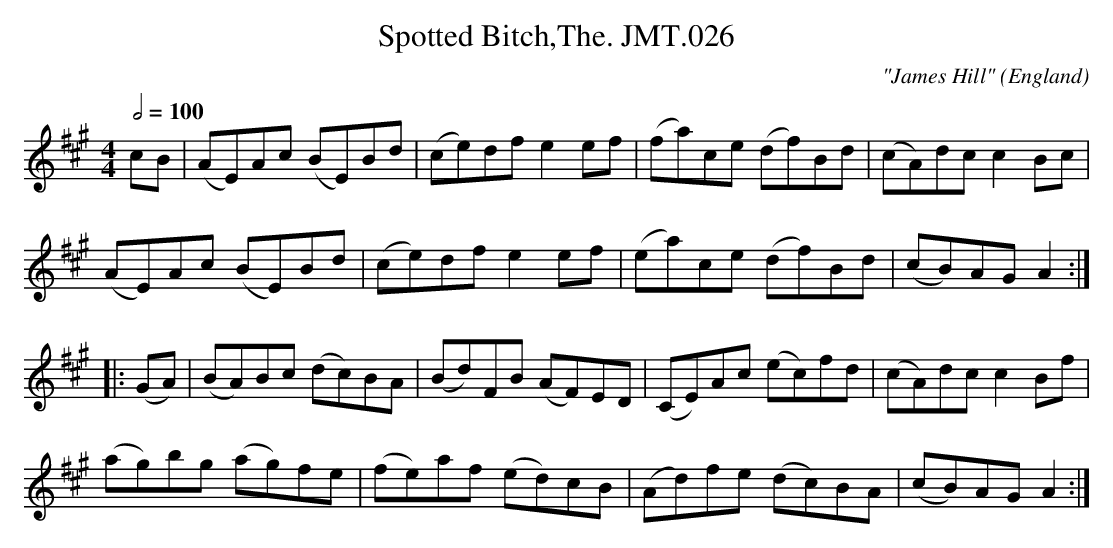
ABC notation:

X:1
T:Spotted Bitch,The. JMT.026
C:"James Hill"
L:1/8
M:4/4
O:England
Q:1/2=100
K:A
cB|(AE)Ac (BE)Bd|(ce)dfe2ef|(fa)ce (df)Bd|(cA)dcc2Bc|!
(AE)Ac (BE)Bd|(ce)dfe2ef|(ea)ce (df)Bd|(cB)AGA2:|!
|:(GA)|(BA)Bc (dc)BA|(Bd)FB (AF)ED|(CE)Ac (ec)fd|(cA)dcc2Bf|!
(ag)bg (ag)fe|(fe)af (ed)cB|(Ad)fe (dc)BA|(cB)AGA2:|
